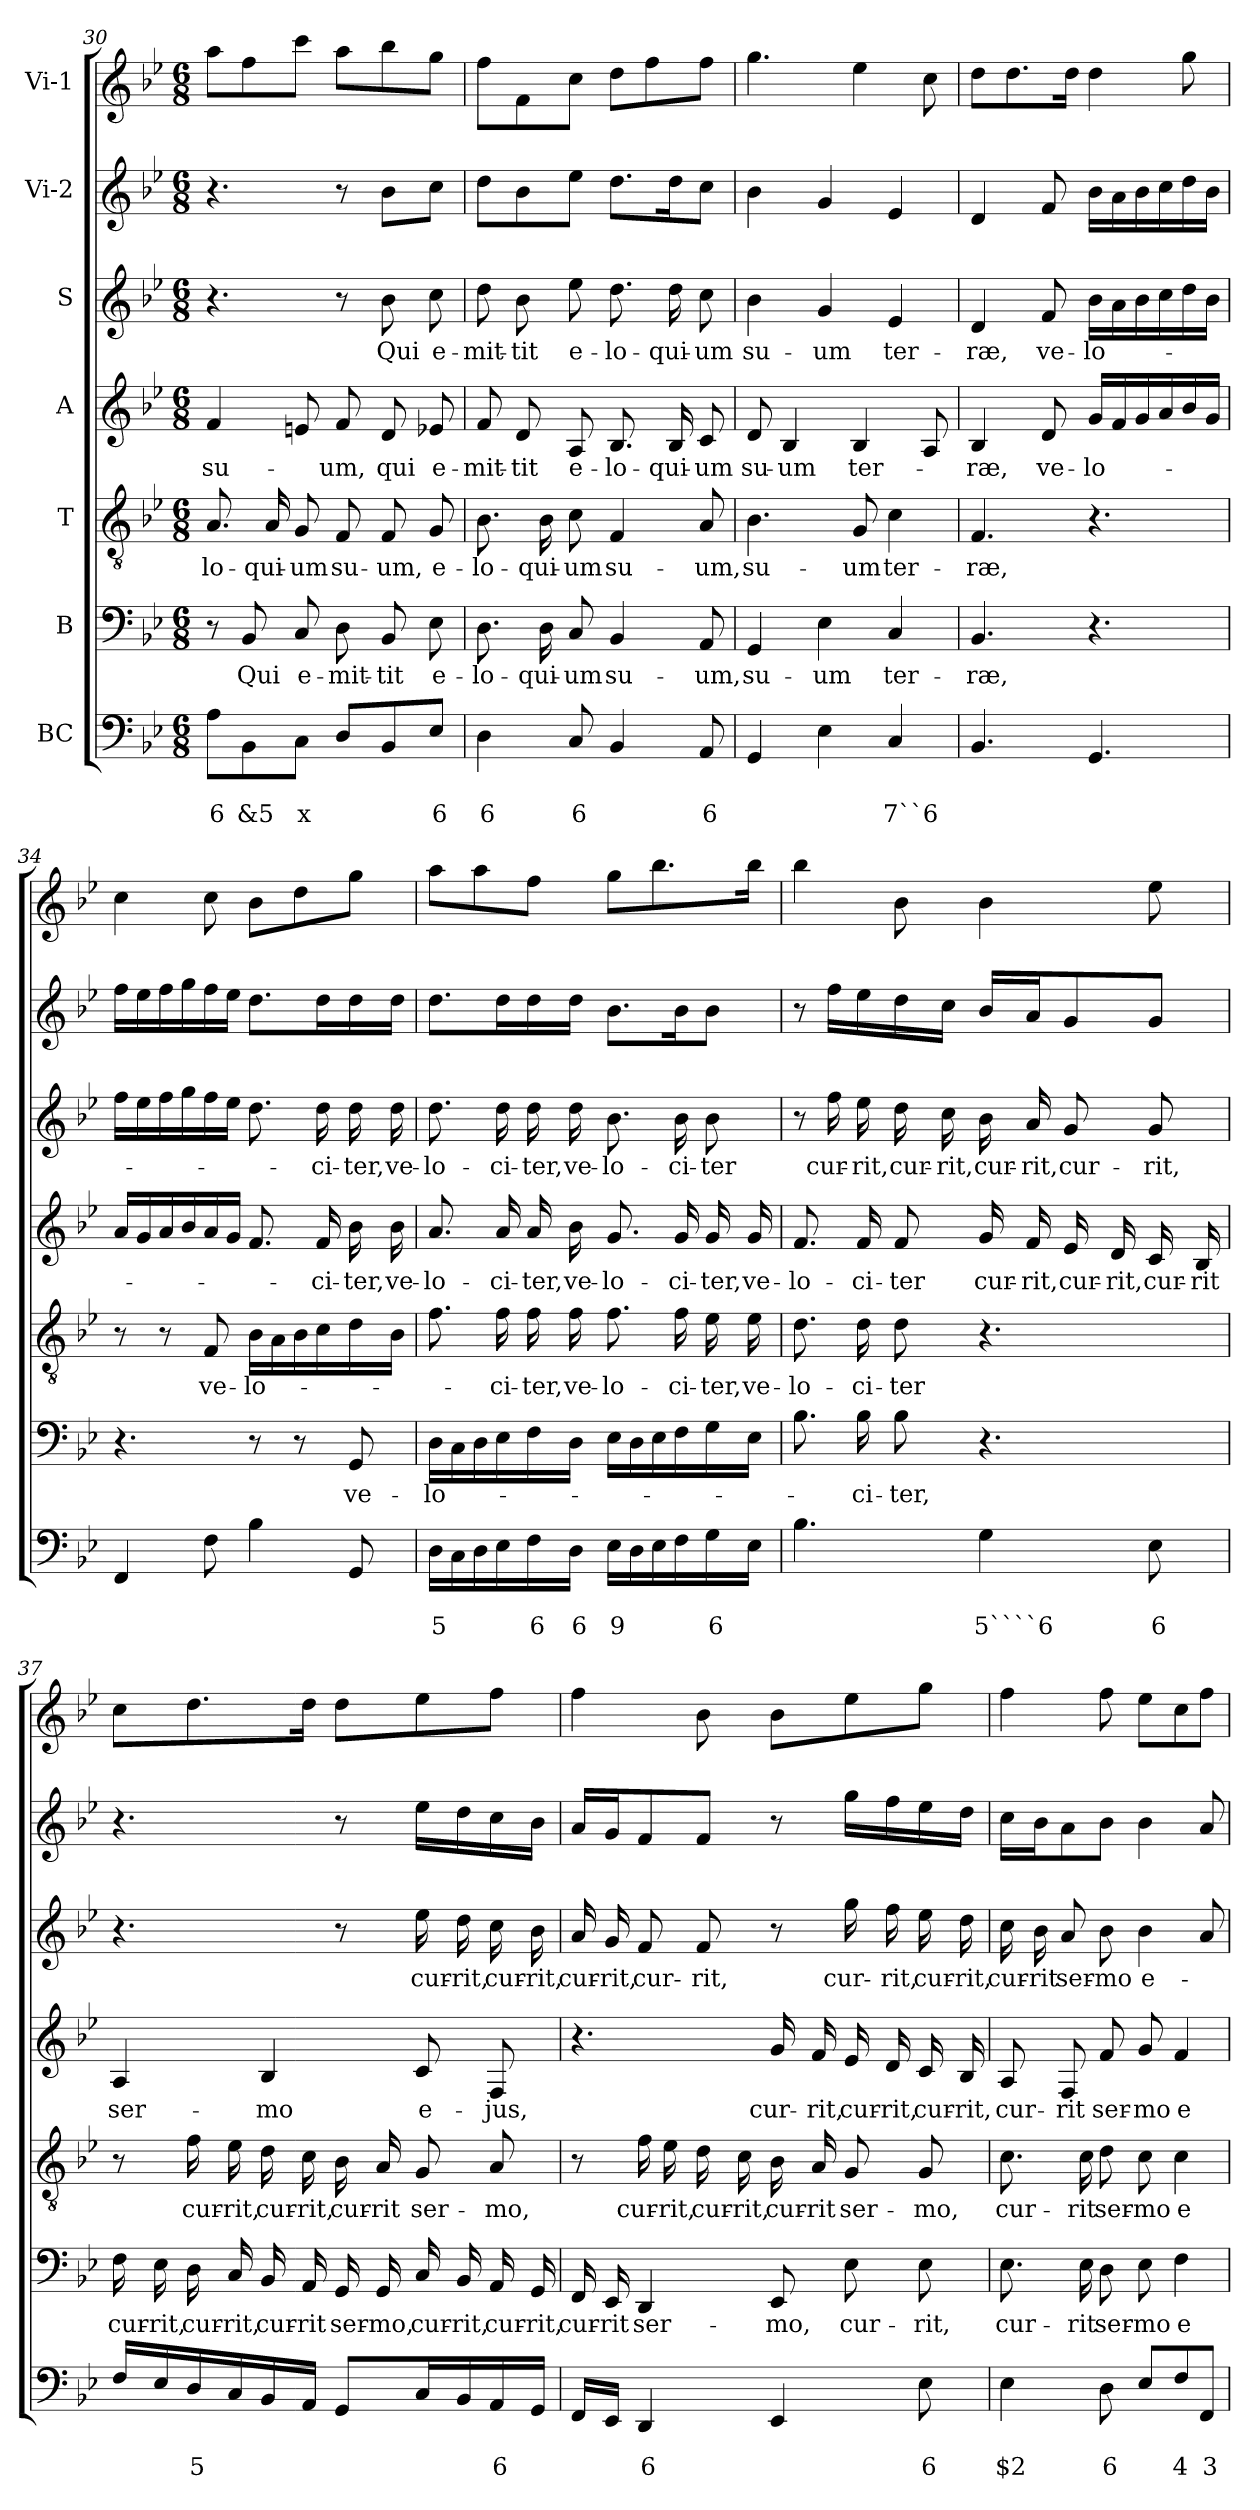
**kern	**text	**text	**kern	**text	**kern	**text	**kern	**text	**kern	**text	**kern	**kern
*part7	*part7	*part7	*part6	*part6	*part5	*part5	*part4	*part4	*part3	*part3	*part2	*part1
*staff7	*staff7	*staff7	*staff6	*staff6	*staff5	*staff5	*staff4	*staff4	*staff3	*staff3	*staff2	*staff1
*I"BC	*	*	*I"B	*	*I"T	*	*I"A	*	*I"S	*	*I"Vi-2	*I"Vi-1
*clefF4	*	*	*clefF4	*	*clefGv2	*	*clefG2	*	*clefG2	*	*clefG2	*clefG2
*k[b-e-]	*	*	*k[b-e-]	*	*k[b-e-]	*	*k[b-e-]	*	*k[b-e-]	*	*k[b-e-]	*k[b-e-]
*B-:	*	*	*B-:	*	*B-:	*	*B-:	*	*B-:	*	*B-:	*B-:
*M6/8	*	*	*M6/8	*	*M6/8	*	*M6/8	*	*M6/8	*	*M6/8	*M6/8
=30	=30	=30	=30	=30	=30	=30	=30	=30	=30	=30	=30	=30
!	!	!LO:LY:b	!	!	!	!LO:LY:b	!	!LO:LY:b	!	!	!	!
8A\L	.	6	8r	.	8.A/	-lo-	4f/	su-	4.r	.	4.r	8aa\L
!	!	!LO:LY:b	!	!LO:LY:b	!	!	!	!	!	!	!	!
8BB-\	.	&5	8BB-/	Qui	.	.	.	.	.	.	.	8ff\
!	!	!	!	!	!	!LO:LY:b	!	!	!	!	!	!
.	.	.	.	.	16A/	-qui-	.	.	.	.	.	.
!	!	!LO:LY:b	!	!LO:LY:b	!	!LO:LY:b	!	!	!	!	!	!
8C\J	.	x	8C/	e-	8G/	-um	8en/	.	.	.	.	8ccc\J
!	!	!	!	!LO:LY:b	!	!LO:LY:b	!	!LO:LY:b	!	!	!	!
8D/L	.	.	8D\	-mit-	8F/	su-	8f/	-um,	8r	.	8r	8aa\L
!	!	!	!	!LO:LY:b	!	!LO:LY:b	!	!LO:LY:b	!	!LO:LY:b	!	!
8BB-/	.	.	8BB-/	-tit	8F/	-um,	8d/	qui	8b-\	Qui	8b-\L	8bb-\
!	!	!LO:LY:b	!	!LO:LY:b	!	!LO:LY:b	!	!LO:LY:b	!	!LO:LY:b	!	!
8E-/J	.	6	8E-\	e-	8G/	e-	8e-X/	e-	8cc\	e-	8cc\J	8gg\J
!!LO:PB:g=z
=31	=31	=31	=31	=31	=31	=31	=31	=31	=31	=31	=31	=31
!	!	!LO:LY:b	!	!LO:LY:b	!	!LO:LY:b	!	!LO:LY:b	!	!LO:LY:b	!	!
4D\	.	6	8.D\	-lo-	8.B-\	-lo-	8f/	-mit-	8dd\	-mit-	8dd\L	8ff\L
!	!	!	!	!	!	!	!	!LO:LY:b	!	!LO:LY:b	!	!
.	.	.	.	.	.	.	8d/	-tit	8b-\	-tit	8b-\	8f\
!	!	!	!	!LO:LY:b	!	!LO:LY:b	!	!	!	!	!	!
.	.	.	16D\	-qui-	16B-\	-qui-	.	.	.	.	.	.
!	!	!LO:LY:b	!	!LO:LY:b	!	!LO:LY:b	!	!LO:LY:b	!	!LO:LY:b	!	!
8C/	.	6	8C/	-um	8c\	-um	8A/	e-	8ee-\	e-	8ee-\J	8cc\J
!	!	!	!	!LO:LY:b	!	!LO:LY:b	!	!LO:LY:b	!	!LO:LY:b	!	!
4BB-/	.	.	4BB-/	su-	4F/	su-	8.B-/	-lo-	8.dd\	-lo-	8.dd\L	8dd\L
.	.	.	.	.	.	.	.	.	.	.	.	8ff\
!	!	!	!	!	!	!	!	!LO:LY:b	!	!LO:LY:b	!	!
.	.	.	.	.	.	.	16B-/	-qui-	16dd\	-qui-	16dd\k	.
!	!	!LO:LY:b	!	!LO:LY:b	!	!LO:LY:b	!	!LO:LY:b	!	!LO:LY:b	!	!
8AA/	.	6	8AA/	-um,	8A/	-um,	8c/	-um	8cc\	-um	8cc\J	8ff\J
=32	=32	=32	=32	=32	=32	=32	=32	=32	=32	=32	=32	=32
!	!	!	!	!LO:LY:b	!	!LO:LY:b	!	!LO:LY:b	!	!LO:LY:b	!	!
4GG/	.	.	4GG/	su-	4.B-\	su-	8d/	su-	4b-\	su-	4b-\	4.gg\
!	!	!	!	!	!	!	!	!LO:LY:b	!	!	!	!
.	.	.	.	.	.	.	4B-/	-um	.	.	.	.
!	!	!	!	!LO:LY:b	!	!	!	!	!	!LO:LY:b	!	!
4E-\	.	.	4E-\	-um	.	.	.	.	4g/	-um	4g/	.
!	!	!	!	!	!	!LO:LY:b	!	!LO:LY:b	!	!	!	!
.	.	.	.	.	8G/	-um	4B-/	ter-	.	.	.	4ee-\
!	!	!LO:LY:b	!	!LO:LY:b	!	!LO:LY:b	!	!	!	!LO:LY:b	!	!
4C/	.	7``6	4C/	ter-	4c\	ter-	.	.	4e-/	ter-	4e-/	.
.	.	.	.	.	.	.	8A/	.	.	.	.	8cc\
=33	=33	=33	=33	=33	=33	=33	=33	=33	=33	=33	=33	=33
!	!	!	!	!LO:LY:b	!	!LO:LY:b	!	!LO:LY:b	!	!LO:LY:b	!	!
4.BB-/	.	.	4.BB-/	-ræ,	4.F/	-ræ,	4B-/	-ræ,	4d/	-ræ,	4d/	8dd\L
.	.	.	.	.	.	.	.	.	.	.	.	8.dd\
!	!	!	!	!	!	!	!	!LO:LY:b	!	!LO:LY:b	!	!
.	.	.	.	.	.	.	8d/	ve-	8f/	ve-	8f/	.
.	.	.	.	.	.	.	.	.	.	.	.	16dd\Jk
!	!	!	!	!	!	!	!	!LO:LY:b	!	!LO:LY:b	!	!
4.GG/	.	.	4.r	.	4.r	.	16g/LL	-lo-	16b-\LL	-lo-	16b-\LL	4dd\
.	.	.	.	.	.	.	16f/	.	16a\	.	16a\	.
.	.	.	.	.	.	.	16g/	.	16b-\	.	16b-\	.
.	.	.	.	.	.	.	16a/	.	16cc\	.	16cc\	.
.	.	.	.	.	.	.	16b-/	.	16dd\	.	16dd\	8gg\
.	.	.	.	.	.	.	16g/JJ	.	16b-\JJ	.	16b-\JJ	.
=34	=34	=34	=34	=34	=34	=34	=34	=34	=34	=34	=34	=34
4FF/	.	.	4.r	.	8r	.	16a/LL	.	16ff\LL	.	16ff\LL	4cc\
.	.	.	.	.	.	.	16g/	.	16ee-\	.	16ee-\	.
.	.	.	.	.	8r	.	16a/	.	16ff\	.	16ff\	.
.	.	.	.	.	.	.	16b-/	.	16gg\	.	16gg\	.
!	!	!	!	!	!	!LO:LY:b	!	!	!	!	!	!
8F\	.	.	.	.	8F/	ve-	16a/	.	16ff\	.	16ff\	8cc\
.	.	.	.	.	.	.	16g/JJ	.	16ee-\JJ	.	16ee-\JJ	.
!	!	!	!	!	!	!LO:LY:b	!	!	!	!	!	!
4B-\	.	.	8r	.	16B-\LL	-lo-	8.f/	.	8.dd\	.	8.dd\L	8b-\L
.	.	.	.	.	16A\	.	.	.	.	.	.	.
.	.	.	8r	.	16B-\	.	.	.	.	.	.	8dd\
!	!	!	!	!	!	!	!	!LO:LY:b	!	!LO:LY:b	!	!
.	.	.	.	.	16c\	.	16f/	-ci-	16dd\	-ci-	16dd\L	.
!	!	!	!	!LO:LY:b	!	!	!	!LO:LY:b	!	!LO:LY:b	!	!
8GG/	.	.	8GG/	ve-	16d\	.	16b-\	-ter,	16dd\	-ter,	16dd\	8gg\J
!	!	!	!	!	!	!	!	!LO:LY:b	!	!LO:LY:b	!	!
.	.	.	.	.	16B-\JJ	.	16b-\	ve-	16dd\	ve-	16dd\JJ	.
=35	=35	=35	=35	=35	=35	=35	=35	=35	=35	=35	=35	=35
!	!	!LO:LY:b	!	!LO:LY:b	!	!	!	!LO:LY:b	!	!LO:LY:b	!	!
16D\LL	.	5	16D\LL	-lo-	8.f\	.	8.a/	-lo-	8.dd\	-lo-	8.dd\L	8aa\L
16C\	.	.	16C\	.	.	.	.	.	.	.	.	.
16D\	.	.	16D\	.	.	.	.	.	.	.	.	8aa\
!	!	!	!	!	!	!LO:LY:b	!	!LO:LY:b	!	!LO:LY:b	!	!
16E-\	.	.	16E-\	.	16f\	-ci-	16a/	-ci-	16dd\	-ci-	16dd\L	.
!	!	!LO:LY:b	!	!	!	!LO:LY:b	!	!LO:LY:b	!	!LO:LY:b	!	!
16F\	.	6	16F\	.	16f\	-ter,	16a/	-ter,	16dd\	-ter,	16dd\	8ff\J
!	!	!LO:LY:b	!	!	!	!LO:LY:b	!	!LO:LY:b	!	!LO:LY:b	!	!
16D\JJ	.	6	16D\JJ	.	16f\	ve-	16b-\	ve-	16dd\	ve-	16dd\JJ	.
!	!	!LO:LY:b	!	!	!	!LO:LY:b	!	!LO:LY:b	!	!LO:LY:b	!	!
16E-\LL	.	9	16E-\LL	.	8.f\	-lo-	8.g/	-lo-	8.b-\	-lo-	8.b-\L	8gg\L
16D\	.	.	16D\	.	.	.	.	.	.	.	.	.
16E-\	.	.	16E-\	.	.	.	.	.	.	.	.	8.bb-\
!	!	!	!	!	!	!LO:LY:b	!	!LO:LY:b	!	!LO:LY:b	!	!
16F\	.	.	16F\	.	16f\	-ci-	16g/	-ci-	16b-\	-ci-	16b-\k	.
!	!	!LO:LY:b	!	!	!	!LO:LY:b	!	!LO:LY:b	!	!LO:LY:b	!	!
16G\	.	6	16G\	.	16e-\	-ter,	16g/	-ter,	8b-\	-ter	8b-\J	.
!	!	!	!	!	!	!LO:LY:b	!	!LO:LY:b	!	!	!	!
16E-\JJ	.	.	16E-\JJ	.	16e-\	ve-	16g/	ve-	.	.	.	16bb-\Jk
!!LO:LB:g=z
=36	=36	=36	=36	=36	=36	=36	=36	=36	=36	=36	=36	=36
!	!	!	!	!	!	!LO:LY:b	!	!LO:LY:b	!	!	!	!
4.B-\	.	.	8.B-\	.	8.d\	-lo-	8.f/	-lo-	8r	.	8r	4bb-\
!	!	!	!	!	!	!	!	!	!	!LO:LY:b	!	!
.	.	.	.	.	.	.	.	.	16ff\	cur-	16ff\LL	.
!	!	!	!	!LO:LY:b	!	!LO:LY:b	!	!LO:LY:b	!	!LO:LY:b	!	!
.	.	.	16B-\	-ci-	16d\	-ci-	16f/	-ci-	16ee-\	-rit,	16ee-\	.
!	!	!	!	!LO:LY:b	!	!LO:LY:b	!	!LO:LY:b	!	!LO:LY:b	!	!
.	.	.	8B-\	-ter,	8d\	-ter	8f/	-ter	16dd\	cur-	16dd\	8b-\
!	!	!	!	!	!	!	!	!	!	!LO:LY:b	!	!
.	.	.	.	.	.	.	.	.	16cc\	-rit,	16cc\JJ	.
!	!	!LO:LY:b	!	!	!	!	!	!LO:LY:b	!	!LO:LY:b	!	!
4G\	.	5````6	4.r	.	4.r	.	16g/	cur-	16b-\	cur-	16b-/LL	4b-\
!	!	!	!	!	!	!	!	!LO:LY:b	!	!LO:LY:b	!	!
.	.	.	.	.	.	.	16f/	-rit,	16a/	-rit,	16a/J	.
!	!	!	!	!	!	!	!	!LO:LY:b	!	!LO:LY:b	!	!
.	.	.	.	.	.	.	16e-/	cur-	8g/	cur-	8g/	.
!	!	!	!	!	!	!	!	!LO:LY:b	!	!	!	!
.	.	.	.	.	.	.	16d/	-rit,	.	.	.	.
!	!	!LO:LY:b	!	!	!	!	!	!LO:LY:b	!	!LO:LY:b	!	!
8E-\	.	6	.	.	.	.	16c/	cur-	8g/	-rit,	8g/J	8ee-\
!	!	!	!	!	!	!	!	!LO:LY:b	!	!	!	!
.	.	.	.	.	.	.	16B-/	-rit	.	.	.	.
=37	=37	=37	=37	=37	=37	=37	=37	=37	=37	=37	=37	=37
!	!	!	!	!LO:LY:b	!	!	!	!LO:LY:b	!	!	!	!
16F/LL	.	.	16F\	cur-	8r	.	4A/	ser-	4.r	.	4.r	8cc\L
!	!	!	!	!LO:LY:b	!	!	!	!	!	!	!	!
16E-/	.	.	16E-\	-rit,	.	.	.	.	.	.	.	.
!	!	!LO:LY:b	!	!LO:LY:b	!	!LO:LY:b	!	!	!	!	!	!
16D/	.	5	16D\	cur-	16f\	cur-	.	.	.	.	.	8.dd\
!	!	!	!	!LO:LY:b	!	!LO:LY:b	!	!	!	!	!	!
16C/	.	.	16C/	-rit,	16e-\	-rit,	.	.	.	.	.	.
!	!	!	!	!LO:LY:b	!	!LO:LY:b	!	!LO:LY:b	!	!	!	!
16BB-/	.	.	16BB-/	cur-	16d\	cur-	4B-/	-mo	.	.	.	.
!	!	!	!	!LO:LY:b	!	!LO:LY:b	!	!	!	!	!	!
16AA/JJ	.	.	16AA/	-rit	16c\	-rit,	.	.	.	.	.	16dd\Jk
!	!	!	!	!LO:LY:b	!	!LO:LY:b	!	!	!	!	!	!
8GG/L	.	.	16GG/	ser-	16B-\	cur-	.	.	8r	.	8r	8dd\L
!	!	!	!	!LO:LY:b	!	!LO:LY:b	!	!	!	!	!	!
.	.	.	16GG/	-mo,	16A/	-rit	.	.	.	.	.	.
!	!	!	!	!LO:LY:b	!	!LO:LY:b	!	!LO:LY:b	!	!LO:LY:b	!	!
16C/L	.	.	16C/	cur-	8G/	ser-	8c/	e-	16ee-\	cur-	16ee-\LL	8ee-\
!	!	!	!	!LO:LY:b	!	!	!	!	!	!LO:LY:b	!	!
16BB-/	.	.	16BB-/	-rit,	.	.	.	.	16dd\	-rit,	16dd\	.
!	!	!LO:LY:b	!	!LO:LY:b	!	!LO:LY:b	!	!LO:LY:b	!	!LO:LY:b	!	!
16AA/	.	6	16AA/	cur-	8A/	-mo,	8F/	-jus,	16cc\	cur-	16cc\	8ff\J
!	!	!	!	!LO:LY:b	!	!	!	!	!	!LO:LY:b	!	!
16GG/JJ	.	.	16GG/	-rit,	.	.	.	.	16b-\	-rit,	16b-\JJ	.
=38	=38	=38	=38	=38	=38	=38	=38	=38	=38	=38	=38	=38
!	!	!	!	!LO:LY:b	!	!	!	!	!	!LO:LY:b	!	!
16FF/LL	.	.	16FF/	cur-	8r	.	4.r	.	16a/	cur-	16a/LL	4ff\
!	!	!	!	!LO:LY:b	!	!	!	!	!	!LO:LY:b	!	!
16EE-/JJ	.	.	16EE-/	-rit	.	.	.	.	16g/	-rit,	16g/J	.
!	!	!LO:LY:b	!	!LO:LY:b	!	!LO:LY:b	!	!	!	!LO:LY:b	!	!
4DD/	.	6	4DD/	ser-	16f\	cur-	.	.	8f/	cur-	8f/	.
!	!	!	!	!	!	!LO:LY:b	!	!	!	!	!	!
.	.	.	.	.	16e-\	-rit,	.	.	.	.	.	.
!	!	!	!	!	!	!LO:LY:b	!	!	!	!LO:LY:b	!	!
.	.	.	.	.	16d\	cur-	.	.	8f/	-rit,	8f/J	8b-\
!	!	!	!	!	!	!LO:LY:b	!	!	!	!	!	!
.	.	.	.	.	16c\	-rit,	.	.	.	.	.	.
!	!	!	!	!LO:LY:b	!	!LO:LY:b	!	!LO:LY:b	!	!	!	!
4EE-/	.	.	8EE-/	-mo,	16B-\	cur-	16g/	cur-	8r	.	8r	8b-\L
!	!	!	!	!	!	!LO:LY:b	!	!LO:LY:b	!	!	!	!
.	.	.	.	.	16A/	-rit	16f/	-rit,	.	.	.	.
!	!	!	!	!LO:LY:b	!	!LO:LY:b	!	!LO:LY:b	!	!LO:LY:b	!	!
.	.	.	8E-\	cur-	8G/	ser-	16e-/	cur-	16gg\	cur-	16gg\LL	8ee-\
!	!	!	!	!	!	!	!	!LO:LY:b	!	!LO:LY:b	!	!
.	.	.	.	.	.	.	16d/	-rit,	16ff\	-rit,	16ff\	.
!	!	!LO:LY:b	!	!LO:LY:b	!	!LO:LY:b	!	!LO:LY:b	!	!LO:LY:b	!	!
8E-\	.	6	8E-\	-rit,	8G/	-mo,	16c/	cur-	16ee-\	cur-	16ee-\	8gg\J
!	!	!	!	!	!	!	!	!LO:LY:b	!	!LO:LY:b	!	!
.	.	.	.	.	.	.	16B-/	-rit,	16dd\	-rit,	16dd\JJ	.
!!LO:PB:g=z
=39	=39	=39	=39	=39	=39	=39	=39	=39	=39	=39	=39	=39
!	!	!LO:LY:b	!	!LO:LY:b	!	!LO:LY:b	!	!LO:LY:b	!	!LO:LY:b	!	!
4E-\	.	$2	8.E-\	cur-	8.c\	cur-	8A/	cur-	16cc\	cur-	16cc\LL	4ff\
!	!	!	!	!	!	!	!	!	!	!LO:LY:b	!	!
.	.	.	.	.	.	.	.	.	16b-\	-rit	16b-\J	.
!	!	!	!	!	!	!	!	!LO:LY:b	!	!LO:LY:b	!	!
.	.	.	.	.	.	.	8F/	-rit	8a/	ser-	8a\	.
!	!	!	!	!LO:LY:b	!	!LO:LY:b	!	!	!	!	!	!
.	.	.	16E-\	-rit	16c\	-rit	.	.	.	.	.	.
!	!	!LO:LY:b	!	!LO:LY:b	!	!LO:LY:b	!	!LO:LY:b	!	!LO:LY:b	!	!
8D\	.	6	8D\	ser-	8d\	ser-	8f/	ser-	8b-\	-mo	8b-\J	8ff\
!	!	!	!	!LO:LY:b	!	!LO:LY:b	!	!LO:LY:b	!	!LO:LY:b	!	!
8E-/L	.	.	8E-\	-mo	8c\	-mo	8g/	-mo	4b-\	e-	4b-\	8ee-\L
!	!	!LO:LY:b	!	!LO:LY:b	!	!LO:LY:b	!	!LO:LY:b	!	!	!	!
8F/	.	4	4F\	e-	4c\	e-	4f/	e-	.	.	.	8cc\
!	!	!LO:LY:b	!	!	!	!	!	!	!	!	!	!
8FF/J	.	3	.	.	.	.	.	.	8a/	.	8a/	8ff\J
=	=	=	=	=	=	=	=	=	=	=	=	=
*-	*-	*-	*-	*-	*-	*-	*-	*-	*-	*-	*-	*-
